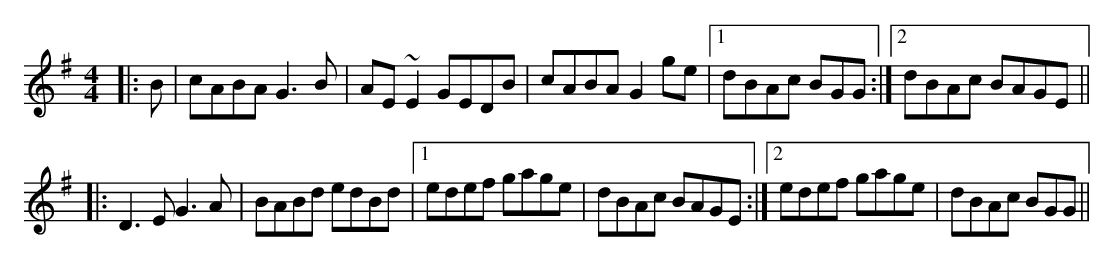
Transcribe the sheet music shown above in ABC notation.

X:1
M:4/4
K:G
|:B|cABA G3 B|AE~ E2 GEDB|cABA G2 ge|1 dBAc BGG:|2 dBAc BAGE||
|:D3E G3A|BABd edBd|1 edef gage|dBAc BAGE:|2 edef gage|dBAc BGG||
